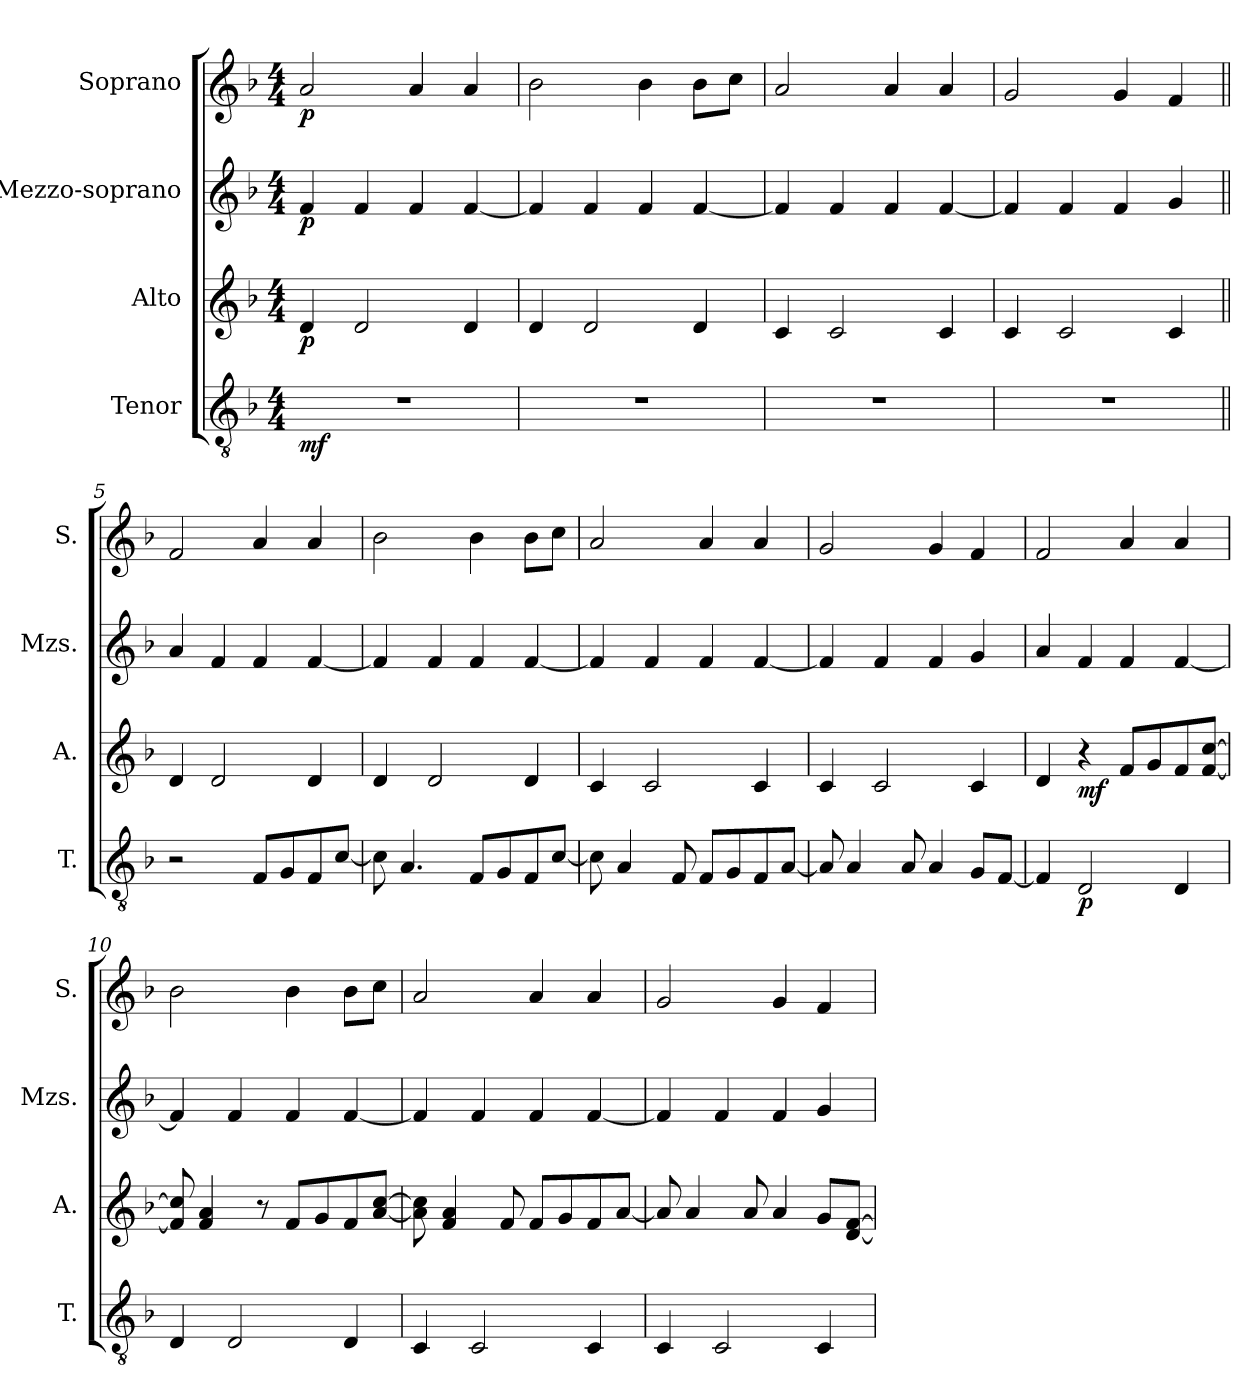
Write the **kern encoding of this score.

**kern	**dynam	**kern	**dynam	**kern	**dynam	**kern	**dynam
*part4	*part4	*part3	*part3	*part2	*part2	*part1	*part1
*staff4	*staff4	*staff3	*staff3	*staff2	*staff2	*staff1	*staff1
*I"Tenor	*	*I"Alto	*	*I"Mezzo-soprano	*	*I"Soprano	*
*I'T.	*	*I'A.	*	*I'Mzs.	*	*I'S.	*
*clefGv2	*	*clefG2	*	*clefG2	*	*clefG2	*
*k[b-]	*	*k[b-]	*	*k[b-]	*	*k[b-]	*
*M4/4	*	*M4/4	*	*M4/4	*	*M4/4	*
*MM72	*	*MM72	*	*MM72	*	*MM72	*
=1	=1	=1	=1	=1	=1	=1	=1
!	!LO:DY:b	!	!LO:DY:b	!	!LO:DY:b	!	!LO:DY:b
1r	mf	4d/	p	4f/	p	2a/	p
.	.	2d/	.	4f/	.	.	.
.	.	.	.	4f/	.	4a/	.
.	.	4d/	.	[4f/	.	4a/	.
=2	=2	=2	=2	=2	=2	=2	=2
1r	.	4d/	.	4f/]	.	2b-\	.
.	.	2d/	.	4f/	.	.	.
.	.	.	.	4f/	.	4b-\	.
.	.	4d/	.	[4f/	.	8b-\L	.
.	.	.	.	.	.	8cc\J	.
=3	=3	=3	=3	=3	=3	=3	=3
1r	.	4c/	.	4f/]	.	2a/	.
.	.	2c/	.	4f/	.	.	.
.	.	.	.	4f/	.	4a/	.
.	.	4c/	.	[4f/	.	4a/	.
=4	=4	=4	=4	=4	=4	=4	=4
1r	.	4c/	.	4f/]	.	2g/	.
.	.	2c/	.	4f/	.	.	.
.	.	.	.	4f/	.	4g/	.
.	.	4c/	.	4g/	.	4f/	.
=5||	=5||	=5||	=5||	=5||	=5||	=5||	=5||
2r	.	4d/	.	4a/	.	2f/	.
.	.	2d/	.	4f/	.	.	.
8F/L	.	.	.	4f/	.	4a/	.
8G/	.	.	.	.	.	.	.
8F/	.	4d/	.	[4f/	.	4a/	.
[8c/J	.	.	.	.	.	.	.
=6	=6	=6	=6	=6	=6	=6	=6
8c\]	.	4d/	.	4f/]	.	2b-\	.
4.A/	.	.	.	.	.	.	.
.	.	2d/	.	4f/	.	.	.
8F/L	.	.	.	4f/	.	4b-\	.
8G/	.	.	.	.	.	.	.
8F/	.	4d/	.	[4f/	.	8b-\L	.
[8c/J	.	.	.	.	.	8cc\J	.
!!LO:LB:g=z
=7	=7	=7	=7	=7	=7	=7	=7
8c\]	.	4c/	.	4f/]	.	2a/	.
4A/	.	.	.	.	.	.	.
.	.	2c/	.	4f/	.	.	.
8F/	.	.	.	.	.	.	.
8F/L	.	.	.	4f/	.	4a/	.
8G/	.	.	.	.	.	.	.
8F/	.	4c/	.	[4f/	.	4a/	.
[8A/J	.	.	.	.	.	.	.
=8	=8	=8	=8	=8	=8	=8	=8
8A/]	.	4c/	.	4f/]	.	2g/	.
4A/	.	.	.	.	.	.	.
.	.	2c/	.	4f/	.	.	.
8A/	.	.	.	.	.	.	.
4A/	.	.	.	4f/	.	4g/	.
8G/L	.	4c/	.	4g/	.	4f/	.
[8F/J	.	.	.	.	.	.	.
=9	=9	=9	=9	=9	=9	=9	=9
4F/]	.	4d/	.	4a/	.	2f/	.
!	!LO:DY:b	!	!LO:DY:b	!	!	!	!
2D/	p	4r	mf	4f/	.	.	.
.	.	8f/L	.	4f/	.	4a/	.
.	.	8g/	.	.	.	.	.
4D/	.	8f/	.	[4f/	.	4a/	.
.	.	[8f/ [8cc/J	.	.	.	.	.
=10	=10	=10	=10	=10	=10	=10	=10
4D/	.	8f/] 8cc/]	.	4f/]	.	2b-\	.
.	.	4f/ 4a/	.	.	.	.	.
2D/	.	.	.	4f/	.	.	.
.	.	8r	.	.	.	.	.
.	.	8f/L	.	4f/	.	4b-\	.
.	.	8g/	.	.	.	.	.
4D/	.	8f/	.	[4f/	.	8b-\L	.
.	.	[8a/ [8cc/J	.	.	.	8cc\J	.
=11	=11	=11	=11	=11	=11	=11	=11
4C/	.	8a\] 8cc\]	.	4f/]	.	2a/	.
.	.	4f/ 4a/	.	.	.	.	.
2C/	.	.	.	4f/	.	.	.
.	.	8f/	.	.	.	.	.
.	.	8f/L	.	4f/	.	4a/	.
.	.	8g/	.	.	.	.	.
4C/	.	8f/	.	[4f/	.	4a/	.
.	.	[8a/J	.	.	.	.	.
!!LO:PB:g=z
=12	=12	=12	=12	=12	=12	=12	=12
4C/	.	8a/]	.	4f/]	.	2g/	.
.	.	4a/	.	.	.	.	.
2C/	.	.	.	4f/	.	.	.
.	.	8a/	.	.	.	.	.
.	.	4a/	.	4f/	.	4g/	.
4C/	.	8g/L	.	4g/	.	4f/	.
.	.	[8d/ [8f/J	.	.	.	.	.
=	=	=	=	=	=	=	=
*-	*-	*-	*-	*-	*-	*-	*-
